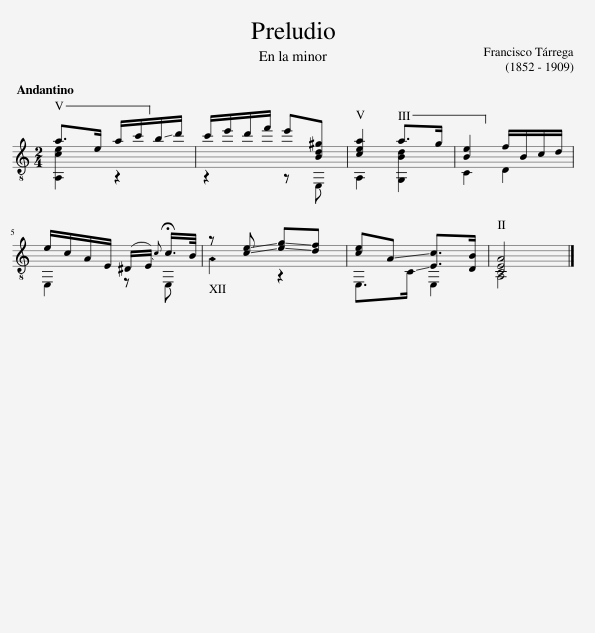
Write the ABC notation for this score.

X:1
%%score ( 1 2 )
L:1/8
Q:1/4=60
M:2/4
I:linebreak $
K:C
V:1 treble-8
V:2 treble-8
V:1
 a>e a/c'/!-(!b/!-)!d'/ | c'/e'/d'/f'/ e'[Bd^g] | [cea]2 a>g | [Be]2 f/B/c/d/ |$ e/c/A/E/ (^D/!-(!E/)!-)!{c} !fermata!c/>B/ | %5
 z !-(![ce] !-(![eg]!-)![df] | [ce]!-(!A !-)![Ec]>[DB] | [CEA]4 |] %8
V:2
 [A,ce]2 z2 | z2 z E, | A,2 [G,Bd]2 | C2 D2 |$ E,2 z E, | %5
 A2 z2 | E,>!-(!C E,2 | A,4 |] %8
